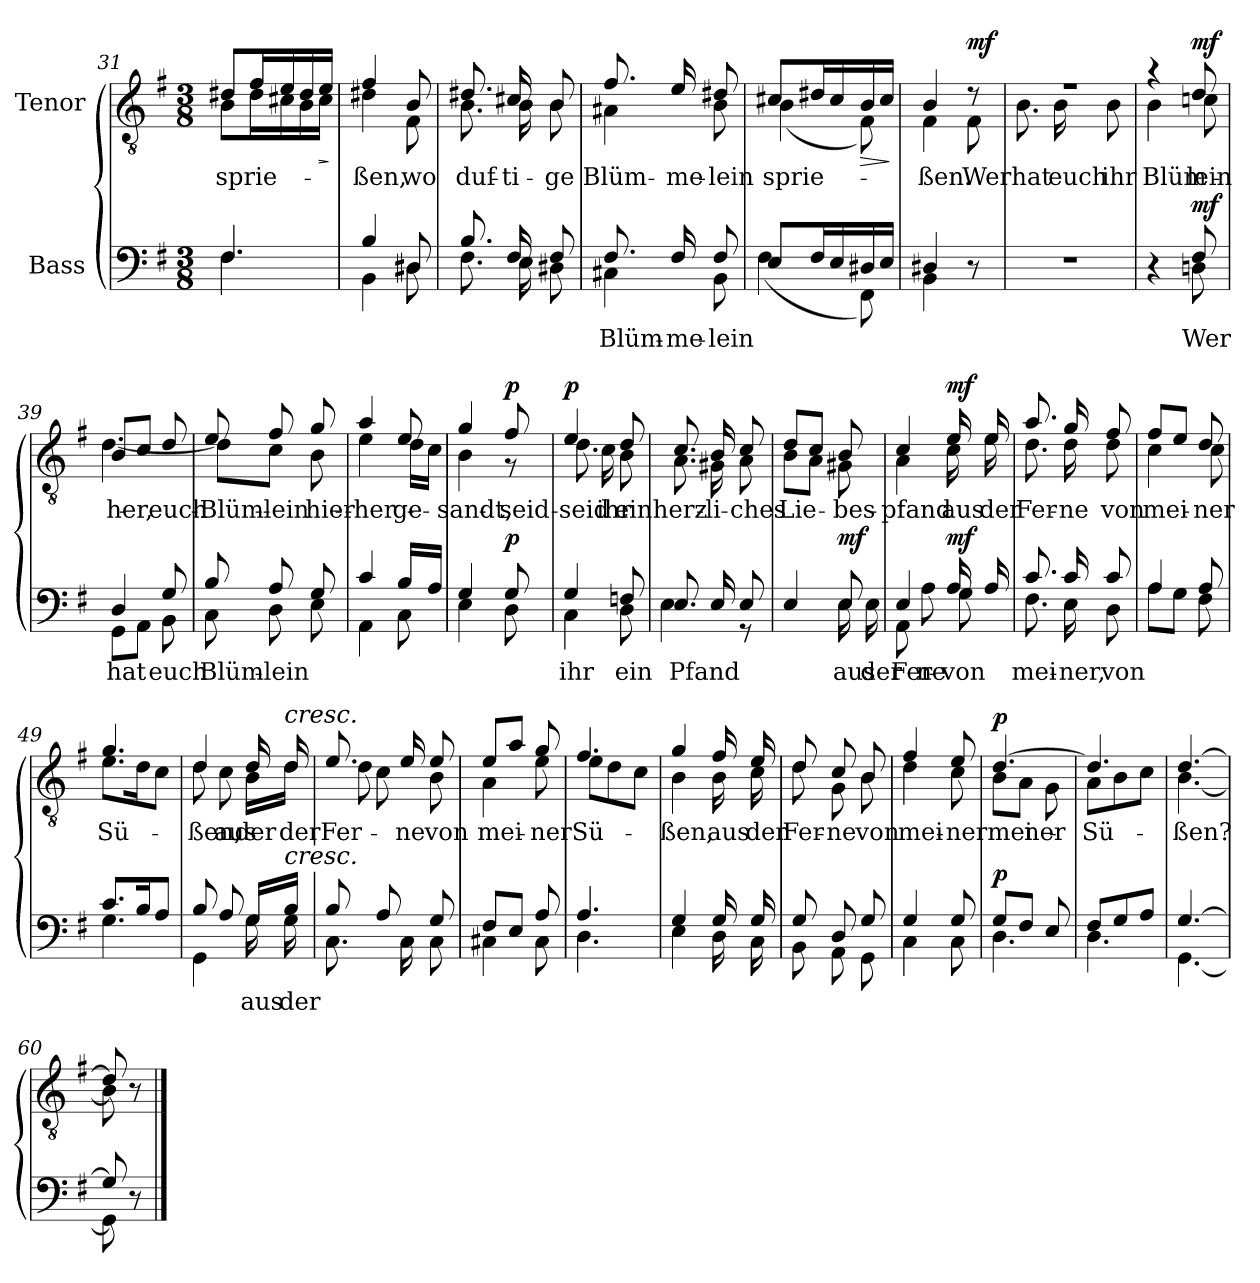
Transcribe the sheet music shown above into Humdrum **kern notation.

**kern	**text	**dynam	**kern	**text	**dynam
*part2	*part2	*part2	*part1	*part1	*part1
*staff2	*staff2	*staff2	*staff1	*staff1	*staff1
*I"Bass	*	*	*I"Tenor	*	*
*clefF4	*	*	*clefGv2	*	*
*k[f#]	*	*	*k[f#]	*	*
*M3/8	*	*	*M3/8	*	*
=31	=31	=31	=31	=31	=31
*^	*	*	*	*	*
!	!	!	!	!	!LO:LY:b	!
*	*	*	*	*^	*	*
4.F#/	4.F#\	.	.	8d#X/L	8B\L	sprie-	.
.	.	.	.	16f#/L	16d#\L	.	.
.	.	.	.	16e/	16c#X\	.	.
.	.	.	.	16d#/	16B\	.	.
!	!	!	!	!	!	!	!LO:HP:b
.	.	.	.	16e/JJ	16c#\JJ	.	>
*v	*v	*	*	*	*	*	*
*	*	*	*v	*v	*	*
.	.	.	.	.	]
=32	=32	=32	=32	=32	=32
*^	*	*	*	*	*
!	!	!	!	!	!LO:LY:b	!
*	*	*	*	*^	*	*
4B/	4BB\	.	.	4f#/	4d#X\	-ßen,	.
!	!	!	!	!	!	!LO:LY:b	!
8D#X/	8D#\	.	.	8B/	8F#\	wo	.
=33	=33	=33	=33	=33	=33	=33	=33
!	!	!	!	!	!	!LO:LY:b	!
8.B/	8.F#\	.	.	8.d#X/	8.B\	duf-	.
!	!	!	!	!	!	!LO:LY:b	!
16F#/	16E\	.	.	16c#X/	16B\	-ti-	.
!	!	!	!	!	!	!LO:LY:b	!
8F#/	8D#X\	.	.	8B/	8B\	-ge	.
=34	=34	=34	=34	=34	=34	=34	=34
!	!	!LO:LY:b	!	!	!	!	!
!	!	!LO:LY:b	!	!	!	!LO:LY:b	!
!	!	!	!	!	!	!LO:LY:b	!
8.F#/	4C#X\	Blüm-	.	8.f#/	4A#X\	Blüm-	.
!	!	!LO:LY:b	!	!	!	!LO:LY:b	!
16F#/	.	-me-	.	16e/	.	-me-	.
!	!	!LO:LY:b	!	!	!	!	!
!	!	!LO:LY:b	!	!	!	!LO:LY:b	!
!	!	!	!	!	!	!LO:LY:b	!
8F#/	8BB\	-lein	.	8d#X/	8B\	-lein	.
=35	=35	=35	=35	=35	=35	=35	=35
!	!	!	!	!	!	!LO:LY:b	!
8E/L	(4F#\	.	.	8c#X/L	(4B\	sprie-	.
16F#/L	.	.	.	16d#X/L	.	.	.
16E/	.	.	.	16c#/	.	.	.
!	!	!	!	!	!	!	!LO:HP:b
16D#X/	8FF#\)	.	.	16B/	8F#\)	.	>
16E/JJ	.	.	.	16c#/JJ	.	.	.
*v	*v	*	*	*	*	*	*
*	*	*	*v	*v	*	*
.	.	.	.	.	]
!!LO:LB:g=z
=36	=36	=36	=36	=36	=36
*^	*	*	*	*	*
!	!	!	!	!	!LO:LY:b	!
*	*	*	*	*^	*	*
4D#X/	4BB\	.	.	4B/	4F#\	-ßen.	.
!	!	!	!	!	!	!LO:LY:b	!LO:DY:b
8r	8ryy	.	.	8r	8F#\	Wer	mf
=37	=37	=37	=37	=37	=37	=37	=37
!	!	!	!	!	!	!LO:LY:b	!
*v	*v	*	*	*	*	*	*
4.r	.	.	4.r	8.B\	hat	.
!	!	!	!	!	!LO:LY:b	!
.	.	.	.	16B\	euch	.
!	!	!	!	!	!LO:LY:b	!
.	.	.	.	8B\	ihr	.
=38	=38	=38	=38	=38	=38	=38
*^	*	*	*	*	*	*
!	!	!	!	!	!	!LO:LY:b	!
4r	4ryy	.	.	4r	4B\	Blüm-	.
!	!	!LO:LY:b	!	!	!	!LO:LY:b	!
!	!	!	!LO:DY:a	!	!	!LO:LY:b	!LO:DY:a
8F#/	8Dn\	Wer	mf	8d/	8cn\	-lein	mf
=39	=39	=39	=39	=39	=39	=39	=39
!	!	!LO:LY:b	!	!	!	!LO:LY:b	!
!	!	!	!	!	!	!LO:LY:b	!
4D/	8GG\L	hat	.	8B/L	[4.d\	-her,	.
.	8AA\J	.	.	8c/J	.	.	.
!	!	!LO:LY:b	!	!	!	!LO:LY:b	!
8G/	8BB\	euch	.	8d/	.	euch	.
=40	=40	=40	=40	=40	=40	=40	=40
!	!	!LO:LY:b	!	!	!	!LO:LY:b	!
8B/	8C\	Blüm-	.	8e/	8d\L]	Blüm-	.
!	!	!LO:LY:b	!	!	!	!LO:LY:b	!
8A/	8D\	-lein	.	8f#/	8c\J	-lein	.
!	!	!	!	!	!	!LO:LY:b	!
8G/	8E\	.	.	8g/	8B\	hier-	.
=41	=41	=41	=41	=41	=41	=41	=41
!	!	!	!	!	!	!LO:LY:b	!
4c/	4AA\	.	.	4a/	4e\	-her	.
!	!	!	!	!	!	!LO:LY:b	!
16B/LL	8C\	.	.	8e/	16d\LL	ge-	.
16A/JJ	.	.	.	.	16c\JJ	.	.
!!LO:LB:g=z	!!
=42	=42	=42	=42	=42	=42	=42	=42
!	!	!	!	!	!	!LO:LY:b	!
4G/	4E\	.	.	4g/	4B\	-sandt,	.
!	!	!	!LO:DY:a	!	!	!LO:LY:b	!LO:DY:a
8G/	8D\	.	p	8f#/	8r	seid	p
=43	=43	=43	=43	=43	=43	=43	=43
!	!	!LO:LY:b	!	!	!	!	!
!	!	!LO:LY:b	!	!	!	!LO:LY:b	!
!	!	!	!	!	!	!LO:LY:b	!LO:DY:b
4G/	4C\	ihr	.	4e/	8.d\	seid	p
!	!	!	!	!	!	!LO:LY:b	!
.	.	.	.	.	16c\	ihr	.
!	!	!LO:LY:b	!	!	!	!	!
!	!	!LO:LY:b	!	!	!	!LO:LY:b	!
!	!	!	!	!	!	!LO:LY:b	!
8Fn/	8D\	ein	.	8d/	8B\	ein	.
=44	=44	=44	=44	=44	=44	=44	=44
!	!	!LO:LY:b	!	!	!	!LO:LY:b	!
8.E/	4E\	Pfand	.	8.c/	8.A\	herz-	.
!	!	!	!	!	!	!LO:LY:b	!
16E/	.	.	.	16B/	16G#X\	-li-	.
!	!	!	!	!	!	!LO:LY:b	!
8E/	8r	.	.	8c/	8A\	-ches	.
=45	=45	=45	=45	=45	=45	=45	=45
!	!	!	!	!	!	!LO:LY:b	!
4E/	4ryy	.	.	8d/L	8B\L	Lie-	.
.	.	.	.	8c/J	8A\J	.	.
!	!	!LO:LY:b	!LO:DY:b	!	!	!LO:LY:b	!
8E/	16E\	aus	mf	8B/	8G#X\	-bes-	.
!	!	!LO:LY:b	!	!	!	!	!
.	16E\	der	.	.	.	.	.
=46	=46	=46	=46	=46	=46	=46	=46
!	!	!LO:LY:b	!	!	!	!LO:LY:b	!
4E/	8AA\	Fer-	.	4c/	4A\	-pfand	.
!	!	!LO:LY:b	!	!	!	!	!
.	8A\	-ne	.	.	.	.	.
!	!	!LO:LY:b	!LO:DY:a	!	!	!LO:LY:b	!LO:DY:a
16A/	8G\	von	mf	16e/	16c\	aus	mf
!	!	!	!	!	!	!LO:LY:b	!
16A/	.	.	.	16e/	16e\	der	.
=47	=47	=47	=47	=47	=47	=47	=47
!	!	!LO:LY:b	!	!	!	!LO:LY:b	!
8.c/	8.F#\	mei-	.	8.a/	8.d\	Fer-	.
!	!	!LO:LY:b	!	!	!	!LO:LY:b	!
16c/	16E\	-ner,	.	16g/	16d\	-ne	.
!	!	!LO:LY:b	!	!	!	!LO:LY:b	!
8c/	8D\	von	.	8f#/	8d\	von	.
!!LO:LB:g=z	!!
=48	=48	=48	=48	=48	=48	=48	=48
!	!	!	!	!	!	!LO:LY:b	!
4A/	8A\L	.	.	8f#/L	4c\	mei-	.
.	8G\J	.	.	8e/J	.	.	.
!	!	!	!	!	!	!LO:LY:b	!
8A/	8F#\	.	.	8d/	8c\	-ner	.
=49	=49	=49	=49	=49	=49	=49	=49
!	!	!	!	!	!	!LO:LY:b	!
!	!	!	!	!	!	!LO:LY:b	!
8.c/L	4.G\	.	.	4.g/	8.e\L	Sü-	.
16B/K	.	.	.	.	16d\K	.	.
8A/J	.	.	.	.	8c\J	.	.
=50	=50	=50	=50	=50	=50	=50	=50
!	!	!	!	!	!	!LO:LY:b	!
!	!	!	!	!	!	!LO:LY:b	!
8B/	4GG\	.	.	4d/	8d\	-ßen,	.
!	!	!	!	!	!	!LO:LY:b	!
8A/	.	.	.	.	8c\	aus	.
!	!	!LO:LY:b	!	!	!	!LO:LY:b	!
!	!	!	!	!	!	!LO:LY:b	!
16G/LL	16G\	aus	.	16d/	16B\LL	der	.
!	!	!	!	!LO:TX:a:i:t=cresc.	!	!	!
!LO:TX:a:i:t=cresc.	!	!	!	!	!	!	!
!	!	!LO:LY:b	!	!	!	!LO:LY:b	!
16B/JJ	16G\	der	.	16d/	16d\JJ	der	.
=51	=51	=51	=51	=51	=51	=51	=51
!	!	!	!	!	!	!LO:LY:b	!
8B/	8.C\	.	.	8.e/	8d\	Fer-	.
8A/	.	.	.	.	8c\	.	.
!	!	!	!	!	!	!LO:LY:b	!
.	16C\	.	.	16e/	.	-ne	.
!	!	!	!	!	!	!LO:LY:b	!
8G/	8C\	.	.	8e/	8B\	von	.
=52	=52	=52	=52	=52	=52	=52	=52
!	!	!	!	!	!	!LO:LY:b	!
8F#/L	4C#X\	.	.	8e/L	4A\	mei-	.
8E/J	.	.	.	8a/J	.	.	.
!	!	!	!	!	!	!LO:LY:b	!
8A/	8C#\	.	.	8g/	8e\	-ner	.
=53	=53	=53	=53	=53	=53	=53	=53
!	!	!	!	!	!	!LO:LY:b	!
4.A/	4.D\	.	.	4.f#/	8e\L	Sü-	.
.	.	.	.	.	8d\	.	.
.	.	.	.	.	8c\J	.	.
!!LO:LB:g=z	!!
=54	=54	=54	=54	=54	=54	=54	=54
!	!	!	!	!	!	!LO:LY:b	!
4G/	4E\	.	.	4g/	4B\	-ßen,	.
!	!	!	!	!	!	!LO:LY:b	!
16G/	16D\	.	.	16f#/	16B\	aus	.
!	!	!	!	!	!	!LO:LY:b	!
16G/	16C\	.	.	16e/	16c\	der	.
=55	=55	=55	=55	=55	=55	=55	=55
!	!	!	!	!	!	!LO:LY:b	!
8G/	8BB\	.	.	8d/	8d\	Fer-	.
!	!	!	!	!	!	!LO:LY:b	!
8D/	8AA\	.	.	8c/	8G\	-ne	.
!	!	!	!	!	!	!LO:LY:b	!
8G/	8GG\	.	.	8B/	8B\	von	.
=56	=56	=56	=56	=56	=56	=56	=56
!	!	!	!	!	!	!LO:LY:b	!
4G/	4C\	.	.	4f#/	4d\	mei-	.
!	!	!	!	!	!	!LO:LY:b	!
8G/	8C\	.	.	8e/	8c\	-ner	.
=57	=57	=57	=57	=57	=57	=57	=57
!	!	!	!	!	!	!LO:LY:b	!
!	!	!	!LO:DY:a	!	!	!LO:LY:b	!LO:DY:a
8G/L	4.D\	.	p	[4.d/	8B\L	mei-	p
8F#/J	.	.	.	.	8A\J	.	.
!	!	!	!	!	!	!LO:LY:b	!
8E/	.	.	.	.	8G\	-ner	.
=58	=58	=58	=58	=58	=58	=58	=58
!	!	!	!	!	!	!LO:LY:b	!
8F#/L	4.D\	.	.	4.d/]	8A\L	Sü-	.
8G/	.	.	.	.	8B\	.	.
8A/J	.	.	.	.	8c\J	.	.
=59	=59	=59	=59	=59	=59	=59	=59
!	!	!	!	!	!	!LO:LY:b	!
!	!	!	!	!	!	!LO:LY:b	!
[4.G/	[4.GG\	.	.	[4.d/	[4.B\	-ßen?	.
=60	=60	=60	=60	=60	=60	=60	=60
8G/]	8GG\]	.	.	8d/]	8B\]	.	.
8r	8ryy	.	.	8r	8ryy	.	.
*v	*v	*	*	*	*	*	*
*	*	*	*v	*v	*	*
==	==	==	==	==	==
*-	*-	*-	*-	*-	*-
